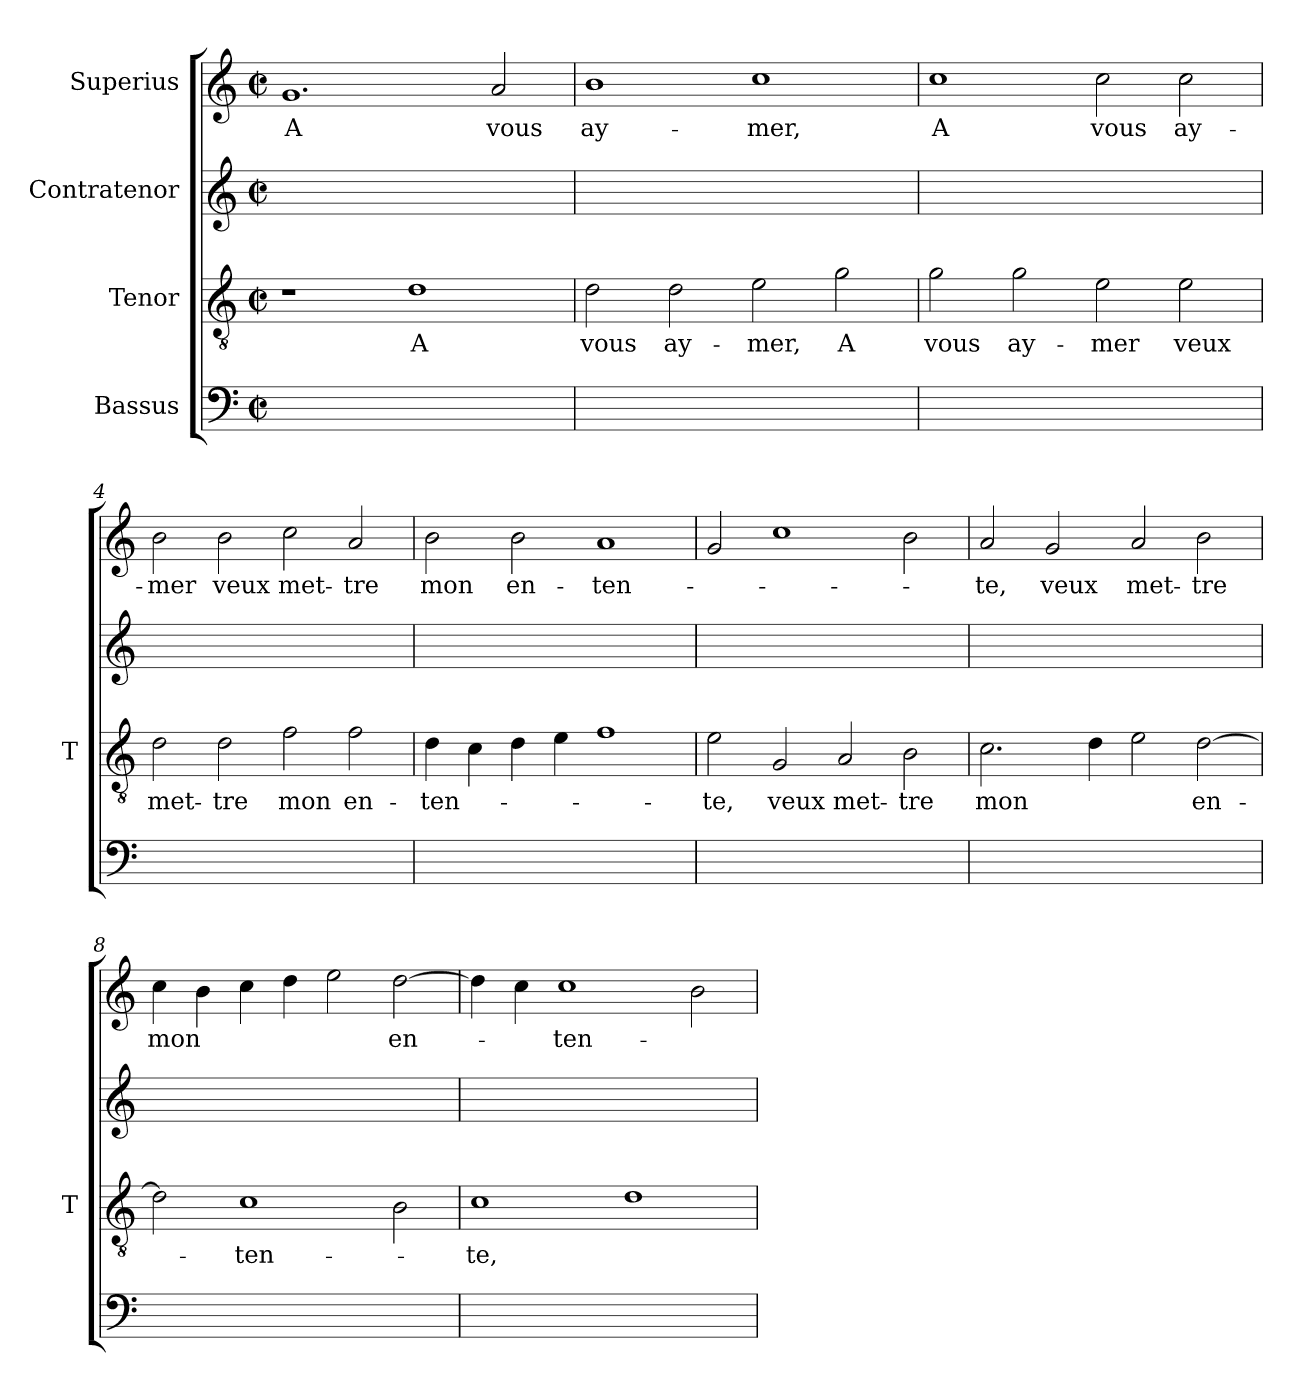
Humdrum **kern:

**kern	**kern	**text	**kern	**kern	**text
*part4	*part3	*part3	*part2	*part1	*part1
*staff4	*staff3	*staff3	*staff2	*staff1	*staff1
*I"Bassus	*I"Tenor	*	*I"Contratenor	*I"Superius	*
*	*I'T	*	*	*	*
*clefF4	*clefGv2	*	*clefG2	*clefG2	*
*k[]	*k[]	*	*k[]	*k[]	*
*C:	*C:	*	*C:	*C:	*
*M2/2	*M2/2	*	*M2/2	*M2/2	*
*met(c|)	*met(c|)	*	*met(c|)	*met(c|)	*
=1	=1	=1	=1	=1	=1
1ryy	1r	.	1ryy	1.g	-A
1ryy	1d	-A	1ryy	.	.
.	.	.	.	2a	-vous
=2	=2	=2	=2	=2	=2
1ryy	2d	-vous	1ryy	1b	ay-
.	2d	ay-	.	.	.
1ryy	2e	-mer,	1ryy	1cc	-mer,
.	2g	-A	.	.	.
!!LO:PB:g=z
=3	=3	=3	=3	=3	=3
1ryy	2g	-vous	1ryy	1cc	-A
.	2g	ay-	.	.	.
1ryy	2e	-mer	1ryy	2cc	-vous
.	2e	-veux	.	2cc	ay-
=4	=4	=4	=4	=4	=4
1ryy	2d	met-	1ryy	2b	-mer
.	2d	-tre	.	2b	-veux
1ryy	2f	-mon	1ryy	2cc	met-
.	2f	en-	.	2a	-tre
=5	=5	=5	=5	=5	=5
1ryy	4d	ten-	1ryy	2b	-mon
.	4c	.	.	.	.
.	4d	.	.	2b	en-
.	4e	.	.	.	.
1ryy	1f	.	1ryy	1a	ten-
=6	=6	=6	=6	=6	=6
1ryy	2e	-te,	1ryy	2g	.
.	2G	-veux	.	1cc	.
1ryy	2A	met-	1ryy	.	.
.	2B	-tre	.	2b	.
!!LO:PB:g=z
=7	=7	=7	=7	=7	=7
1ryy	2.c	-mon	1ryy	2a	-te,
.	.	.	.	2g	-veux
.	4d	.	.	.	.
1ryy	2e	.	1ryy	2a	met-
.	[2d	en-	.	2b	-tre
=8	=8	=8	=8	=8	=8
1ryy	2d]	.	1ryy	4cc	-mon
.	.	.	.	4b	.
.	1c	ten-	.	4cc	.
.	.	.	.	4dd	.
1ryy	.	.	1ryy	2ee	.
.	2B	.	.	[2dd	en-
=9	=9	=9	=9	=9	=9
1ryy	1c	-te,	1ryy	4dd]	.
.	.	.	.	4cc	.
.	.	.	.	1cc	ten-
1ryy	1d	.	1ryy	.	.
.	.	.	.	2b	.
=	=	=	=	=	=
*-	*-	*-	*-	*-	*-
